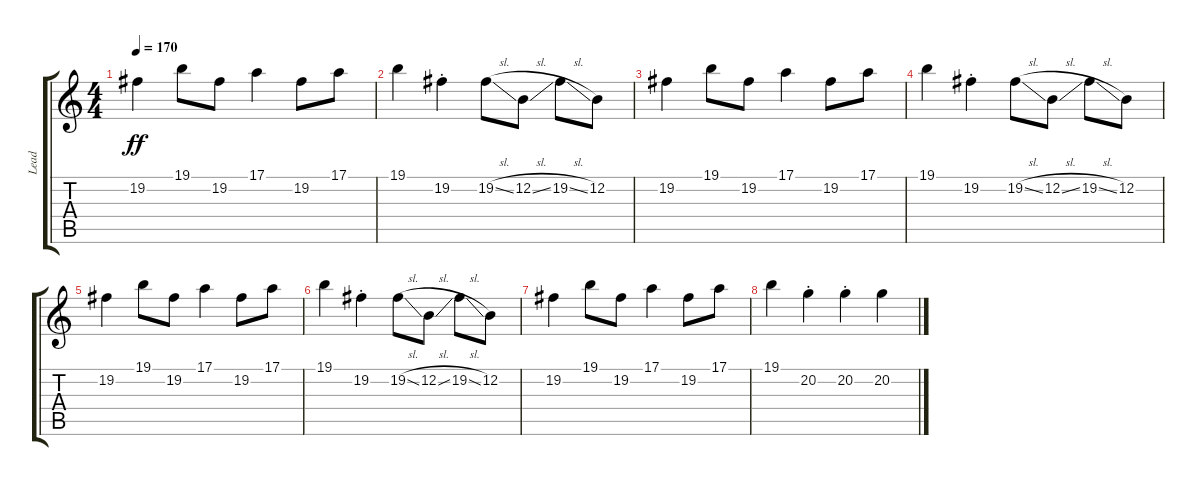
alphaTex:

\track ("Lead" "Lead") {instrument lead2sawtooth}
\staff {score tabs}
\tuning (E4 B3 G3 D3 A2 E2) {hide}
\ts (4 4)
\tempo 170
\clef g2
\ks c
19.2.4{dy ff} 19.1.8 19.2.8 17.1.4 19.2.8 17.1.8 |
19.1.4 19.2{st}.4 19.2{sl}.8 12.2{sl}.8 19.2{sl}.8 12.2.8 |
19.2.4 19.1.8 19.2.8 17.1.4 19.2.8 17.1.8 |
19.1.4 19.2{st}.4 19.2{sl}.8 12.2{sl}.8 19.2{sl}.8 12.2.8 |
19.2.4 19.1.8 19.2.8 17.1.4 19.2.8 17.1.8 |
19.1.4 19.2{st}.4 19.2{sl}.8 12.2{sl}.8 19.2{sl}.8 12.2.8 |
19.2.4 19.1.8 19.2.8 17.1.4 19.2.8 17.1.8 |
19.1.4 20.2{st}.4 20.2{st}.4 20.2.4
